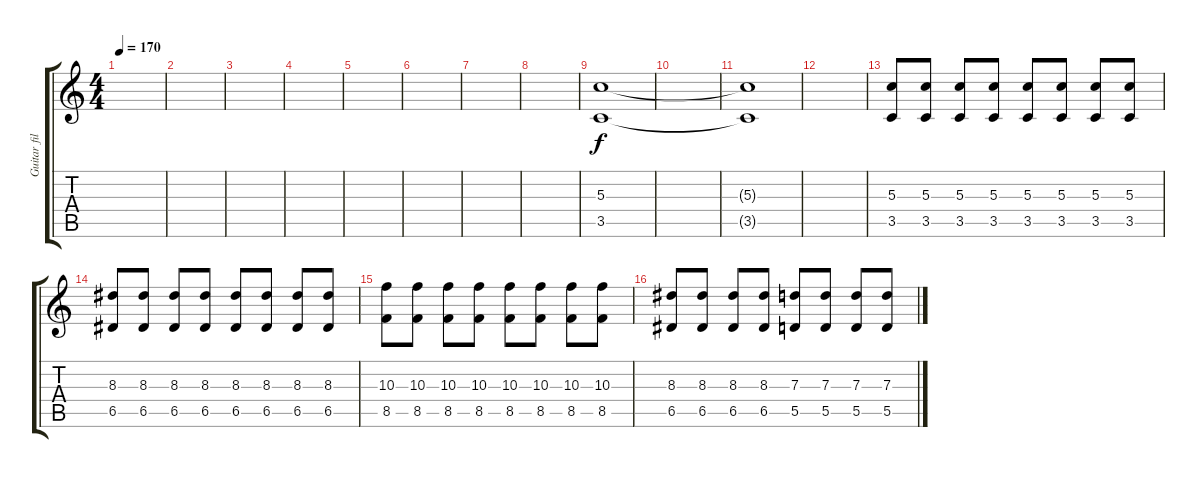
\track ("Guitar fill" "Guitar fil") {instrument overdrivenguitar}
\staff {score tabs}
\tuning (E4 B3 G3 D3 A2 E2) {hide}
\ts (4 4)
\tempo 170
\clef g2
\ks c
|
|
|
|
|
|
|
|
(5.3 3.5).1 |
|
(5.3{t} 3.5{t}).1 |
|
(5.3 3.5).8 (5.3 3.5).8 (5.3 3.5).8 (5.3 3.5).8 (5.3 3.5).8 (5.3 3.5).8 (5.3 3.5).8 (5.3 3.5).8 |
(8.3 6.5).8 (8.3 6.5).8 (8.3 6.5).8 (8.3 6.5).8 (8.3 6.5).8 (8.3 6.5).8 (8.3 6.5).8 (8.3 6.5).8 |
(10.3 8.5).8 (10.3 8.5).8 (10.3 8.5).8 (10.3 8.5).8 (10.3 8.5).8 (10.3 8.5).8 (10.3 8.5).8 (10.3 8.5).8 |
(8.3 6.5).8 (8.3 6.5).8 (8.3 6.5).8 (8.3 6.5).8 (7.3 5.5).8 (7.3 5.5).8 (7.3 5.5).8 (7.3 5.5).8
